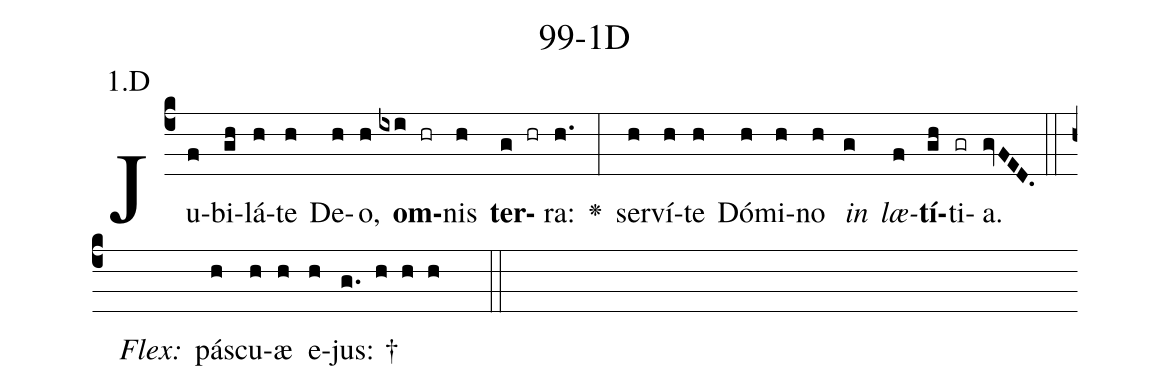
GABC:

name: 99-1D;
annotation: 1.D;
%%
(c4)Ju(f)bi(gh)lá(h)te(h) De(h)o,(h) <b>om</b>(ixi hr)nis(h) <b>ter</b>(g hr)ra:(h.) <v>\greheightstar</v>(:) ser(h)ví(h)te(h) Dó(h)mi(h)no(h) <i>in</i>(g) <i>læ</i>(f)<b>tí</b>(gh)ti(gr)a.(gvFED.) (::)
<i>Flex:</i>()  pás(h)cu(h)æ(h) e(h)jus: †(g. h h h  ::)

%E(h) u(h) o(g) u(f) a(gh) e.(gvFED.) (::)
